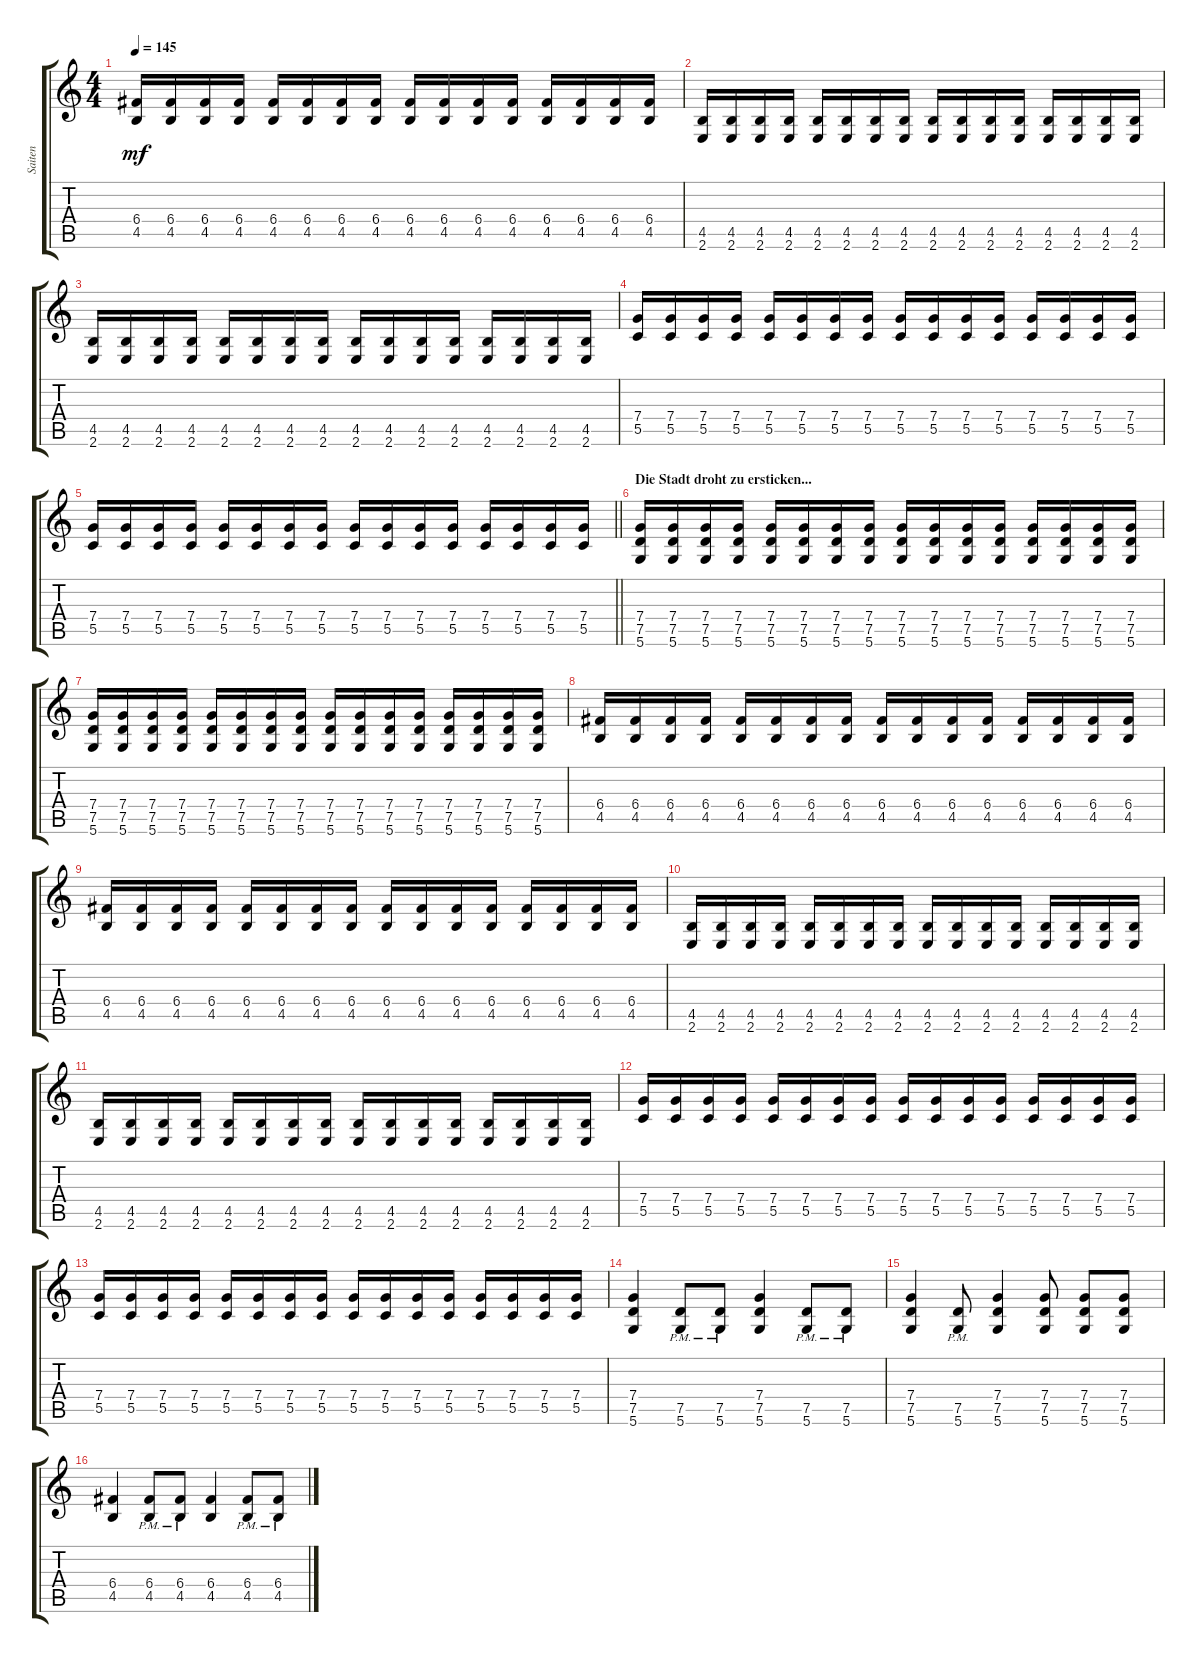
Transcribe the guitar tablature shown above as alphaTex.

\track ("Saiten" "Saiten") {instrument distortionguitar}
\staff {score tabs}
\tuning (D4 A3 F3 C3 G2 D2) {hide}
\ts (4 4)
\tempo 145
\clef g2
\ks c
(6.4 4.5).16{dy mf} (6.4 4.5).16 (6.4 4.5).16 (6.4 4.5).16 (6.4 4.5).16 (6.4 4.5).16 (6.4 4.5).16 (6.4 4.5).16 (6.4 4.5).16 (6.4 4.5).16 (6.4 4.5).16 (6.4 4.5).16 (6.4 4.5).16 (6.4 4.5).16 (6.4 4.5).16 (6.4 4.5).16 |
(4.5 2.6).16 (4.5 2.6).16 (4.5 2.6).16 (4.5 2.6).16 (4.5 2.6).16 (4.5 2.6).16 (4.5 2.6).16 (4.5 2.6).16 (4.5 2.6).16 (4.5 2.6).16 (4.5 2.6).16 (4.5 2.6).16 (4.5 2.6).16 (4.5 2.6).16 (4.5 2.6).16 (4.5 2.6).16 |
(4.5 2.6).16 (4.5 2.6).16 (4.5 2.6).16 (4.5 2.6).16 (4.5 2.6).16 (4.5 2.6).16 (4.5 2.6).16 (4.5 2.6).16 (4.5 2.6).16 (4.5 2.6).16 (4.5 2.6).16 (4.5 2.6).16 (4.5 2.6).16 (4.5 2.6).16 (4.5 2.6).16 (4.5 2.6).16 |
(7.4 5.5).16 (7.4 5.5).16 (7.4 5.5).16 (7.4 5.5).16 (7.4 5.5).16 (7.4 5.5).16 (7.4 5.5).16 (7.4 5.5).16 (7.4 5.5).16 (7.4 5.5).16 (7.4 5.5).16 (7.4 5.5).16 (7.4 5.5).16 (7.4 5.5).16 (7.4 5.5).16 (7.4 5.5).16 |
\barLineRight lightlight
(7.4 5.5).16 (7.4 5.5).16 (7.4 5.5).16 (7.4 5.5).16 (7.4 5.5).16 (7.4 5.5).16 (7.4 5.5).16 (7.4 5.5).16 (7.4 5.5).16 (7.4 5.5).16 (7.4 5.5).16 (7.4 5.5).16 (7.4 5.5).16 (7.4 5.5).16 (7.4 5.5).16 (7.4 5.5).16 |
\section ("" "Die Stadt droht zu ersticken...")
(7.4 7.5 5.6).16 (7.4 7.5 5.6).16 (7.4 7.5 5.6).16 (7.4 7.5 5.6).16 (7.4 7.5 5.6).16 (7.4 7.5 5.6).16 (7.4 7.5 5.6).16 (7.4 7.5 5.6).16 (7.4 7.5 5.6).16 (7.4 7.5 5.6).16 (7.4 7.5 5.6).16 (7.4 7.5 5.6).16 (7.4 7.5 5.6).16 (7.4 7.5 5.6).16 (7.4 7.5 5.6).16 (7.4 7.5 5.6).16 |
(7.4 7.5 5.6).16 (7.4 7.5 5.6).16 (7.4 7.5 5.6).16 (7.4 7.5 5.6).16 (7.4 7.5 5.6).16 (7.4 7.5 5.6).16 (7.4 7.5 5.6).16 (7.4 7.5 5.6).16 (7.4 7.5 5.6).16 (7.4 7.5 5.6).16 (7.4 7.5 5.6).16 (7.4 7.5 5.6).16 (7.4 7.5 5.6).16 (7.4 7.5 5.6).16 (7.4 7.5 5.6).16 (7.4 7.5 5.6).16 |
(6.4 4.5).16 (6.4 4.5).16 (6.4 4.5).16 (6.4 4.5).16 (6.4 4.5).16 (6.4 4.5).16 (6.4 4.5).16 (6.4 4.5).16 (6.4 4.5).16 (6.4 4.5).16 (6.4 4.5).16 (6.4 4.5).16 (6.4 4.5).16 (6.4 4.5).16 (6.4 4.5).16 (6.4 4.5).16 |
(6.4 4.5).16 (6.4 4.5).16 (6.4 4.5).16 (6.4 4.5).16 (6.4 4.5).16 (6.4 4.5).16 (6.4 4.5).16 (6.4 4.5).16 (6.4 4.5).16 (6.4 4.5).16 (6.4 4.5).16 (6.4 4.5).16 (6.4 4.5).16 (6.4 4.5).16 (6.4 4.5).16 (6.4 4.5).16 |
(4.5 2.6).16 (4.5 2.6).16 (4.5 2.6).16 (4.5 2.6).16 (4.5 2.6).16 (4.5 2.6).16 (4.5 2.6).16 (4.5 2.6).16 (4.5 2.6).16 (4.5 2.6).16 (4.5 2.6).16 (4.5 2.6).16 (4.5 2.6).16 (4.5 2.6).16 (4.5 2.6).16 (4.5 2.6).16 |
(4.5 2.6).16 (4.5 2.6).16 (4.5 2.6).16 (4.5 2.6).16 (4.5 2.6).16 (4.5 2.6).16 (4.5 2.6).16 (4.5 2.6).16 (4.5 2.6).16 (4.5 2.6).16 (4.5 2.6).16 (4.5 2.6).16 (4.5 2.6).16 (4.5 2.6).16 (4.5 2.6).16 (4.5 2.6).16 |
(7.4 5.5).16 (7.4 5.5).16 (7.4 5.5).16 (7.4 5.5).16 (7.4 5.5).16 (7.4 5.5).16 (7.4 5.5).16 (7.4 5.5).16 (7.4 5.5).16 (7.4 5.5).16 (7.4 5.5).16 (7.4 5.5).16 (7.4 5.5).16 (7.4 5.5).16 (7.4 5.5).16 (7.4 5.5).16 |
(7.4 5.5).16 (7.4 5.5).16 (7.4 5.5).16 (7.4 5.5).16 (7.4 5.5).16 (7.4 5.5).16 (7.4 5.5).16 (7.4 5.5).16 (7.4 5.5).16 (7.4 5.5).16 (7.4 5.5).16 (7.4 5.5).16 (7.4 5.5).16 (7.4 5.5).16 (7.4 5.5).16 (7.4 5.5).16 |
(7.4 7.5 5.6).4 (7.5{pm} 5.6{pm}).8 (7.5{pm} 5.6{pm}).8 (7.4 7.5 5.6).4 (7.5{pm} 5.6{pm}).8 (7.5{pm} 5.6{pm}).8 |
(7.4 7.5 5.6).4 (7.5{pm} 5.6{pm}).8 (7.4 7.5 5.6).4 (7.4 7.5 5.6).8 (7.4 7.5 5.6).8 (7.4 7.5 5.6).8 |
(6.4 4.5).4 (6.4{pm} 4.5{pm}).8 (6.4{pm} 4.5{pm}).8 (6.4 4.5).4 (6.4{pm} 4.5{pm}).8 (6.4{pm} 4.5{pm}).8
